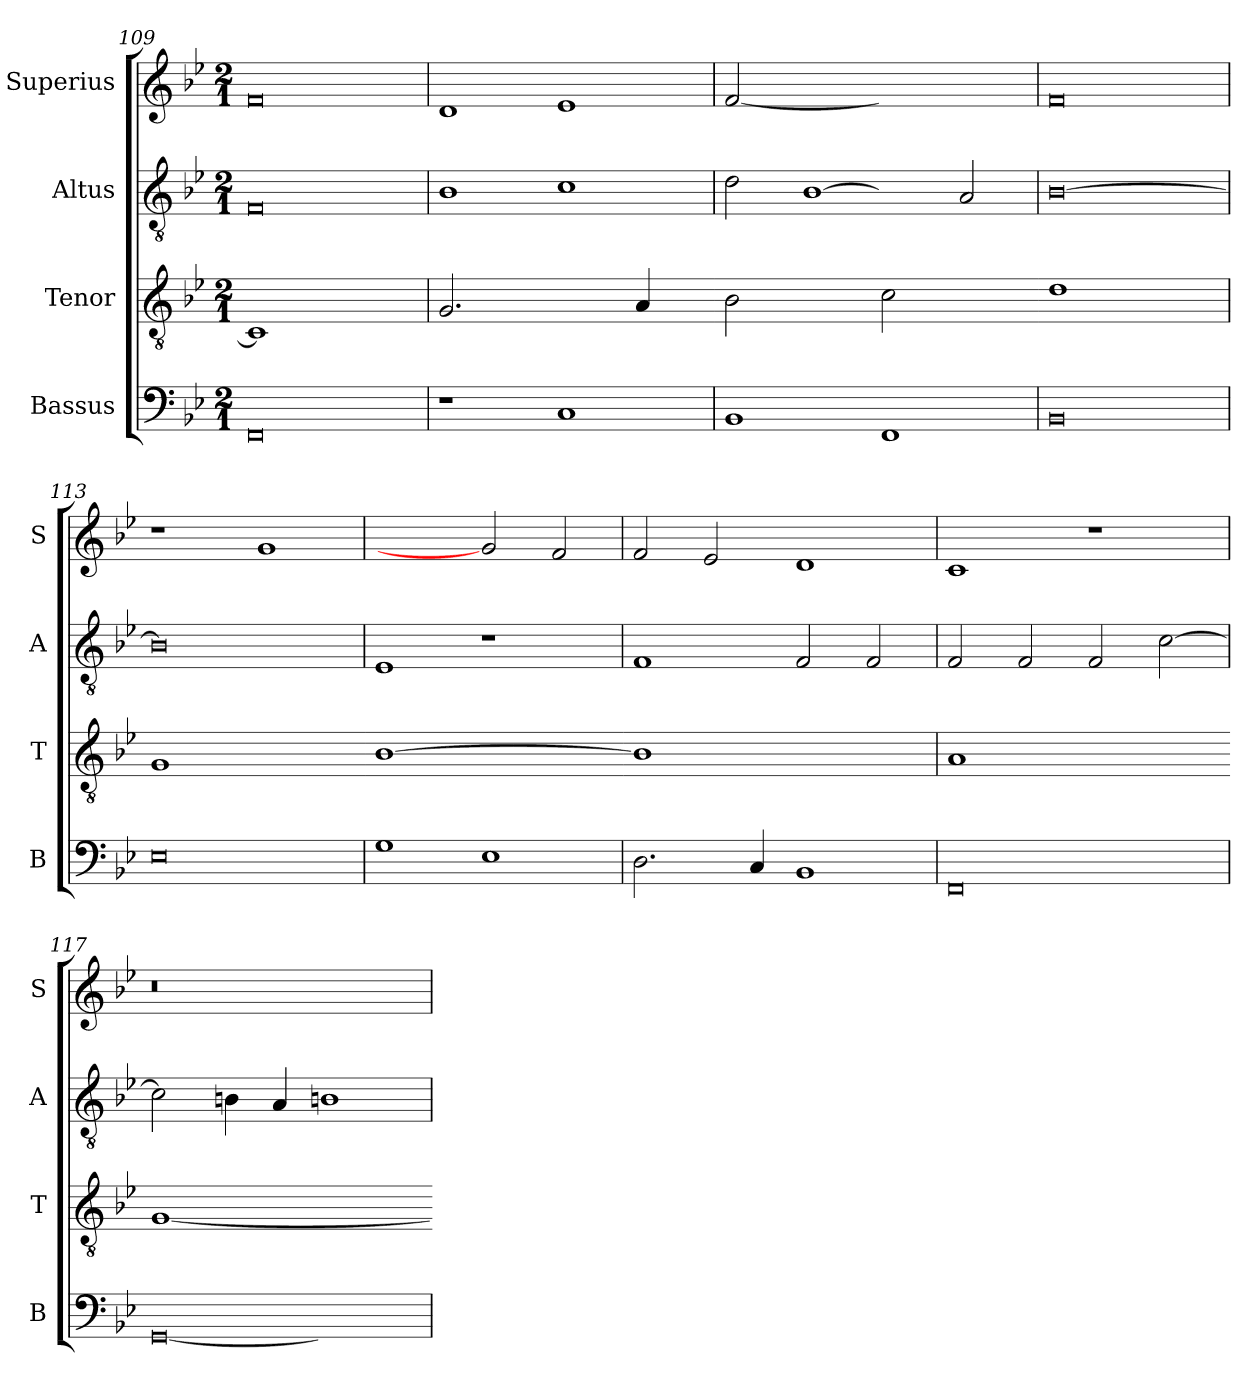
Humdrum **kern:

**kern	**kern	**kern	**kern
*part4	*part3	*part2	*part1
*staff4	*staff3	*staff2	*staff1
*I"Bassus	*I"Tenor	*I"Altus	*I"Superius
*I'B	*I'T	*I'A	*I'S
*clefF4	*clefGv2	*clefGv2	*clefG2
*k[b-e-]	*k[b-e-]	*k[b-e-]	*k[b-e-]
*M2/1	*M2/1	*M2/1	*M2/1
=109	=109	=109	=109
!	!LO:N:vis=1	!	!
0FF	0C]	0F	0f
=110	=110	=110	=110
!	!LO:N:vis=2.	!	!
1r	1.G	1B-	1d
1C	.	1c	1e-
!	!LO:N:vis=4	!	!
.	2A/	.	.
=111	=111-	=111	=111
!	!LO:N:vis=2	!	!LO:N:vis=2
1BB-	1B-	2d\	[1f
!	!	!LO:N:vis=1	!
.	.	[2B-	.
!	!LO:N:vis=2	!	!
1FF	1c	2B-yy]	1fyy]
.	.	2A/	.
=112	=112-	=112	=112
!	!LO:N:vis=1	!	!
0BB-	0d	[0B-	0f
=113	=113	=113	=113
!	!LO:N:vis=1	!	!
0E-	0G	0B-]	1r
.	.	.	1g
=114	=114-	=114	=114
!	!LO:N:vis=1	!	!
1G	[0B-	1E-	[1gyy
1E-	.	1r	2g]
.	.	.	2f/
=115	=115-	=115	=115
!	!LO:N:vis=1	!	!
2.D\	0B-]	1F	2f/
.	.	.	2e-/
4C/	.	.	.
1BB-	.	2F/	1d
.	.	2F/	.
=116	=116	=116	=116
!	!LO:N:vis=1	!	!
0FF	0A	2F/	1c
.	.	2F/	.
.	.	2F/	1r
.	.	[2c\	.
=117	=117-	=117	=117
!LO:N:vis=0	!LO:N:vis=1	!	!LO:N:vis=0
[1GG	[0G	2c\]	1r
.	.	4Bn\	.
.	.	4A/	.
1GGyy]	.	1Bn	1ryy
=	=-	=	=
*-	*-	*-	*-
